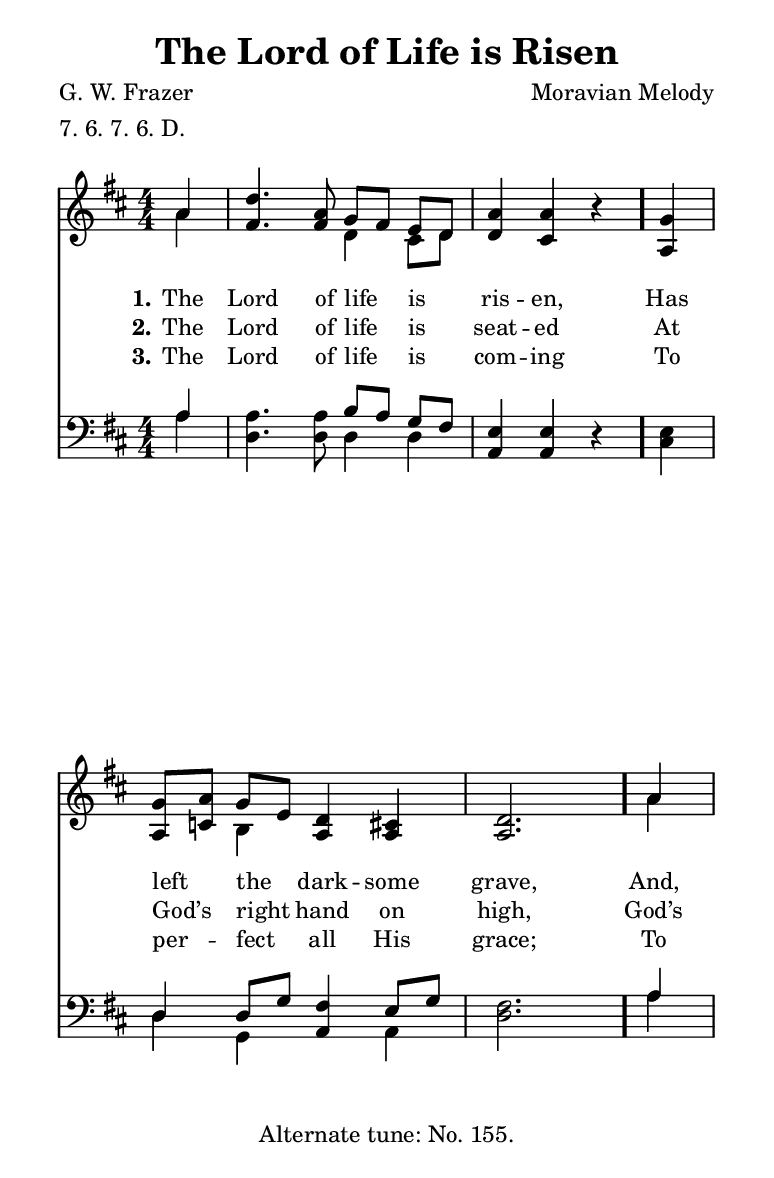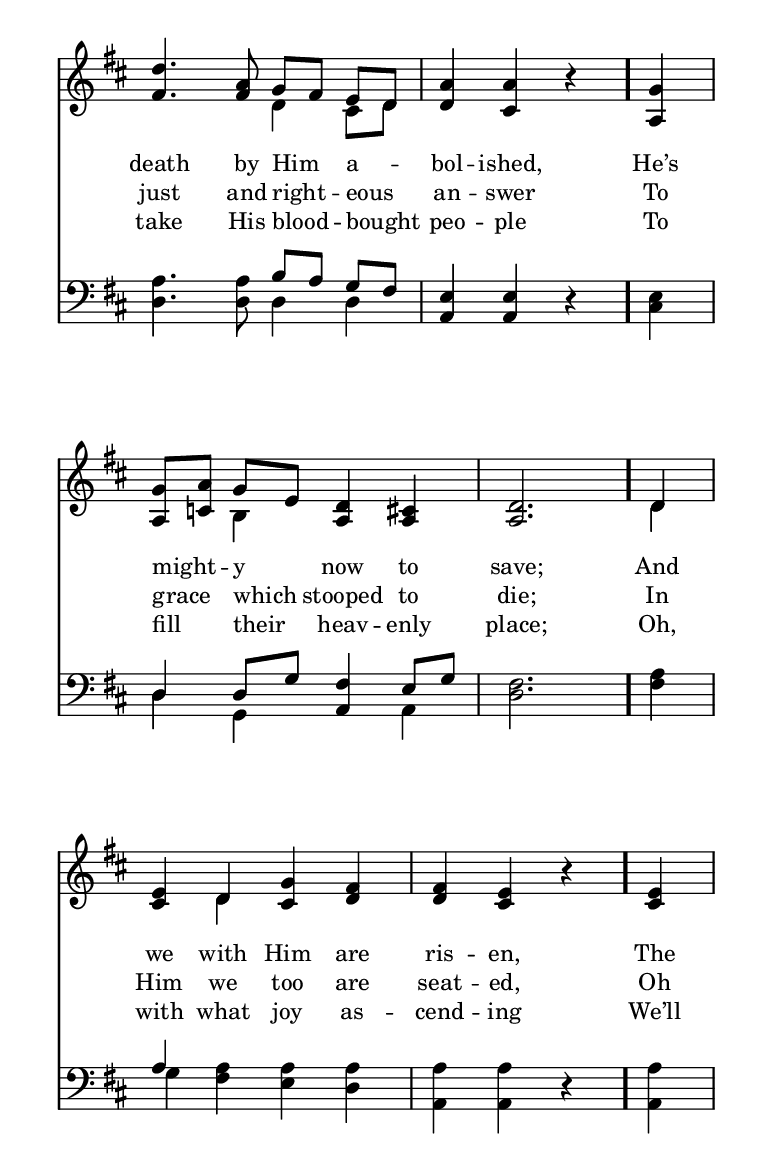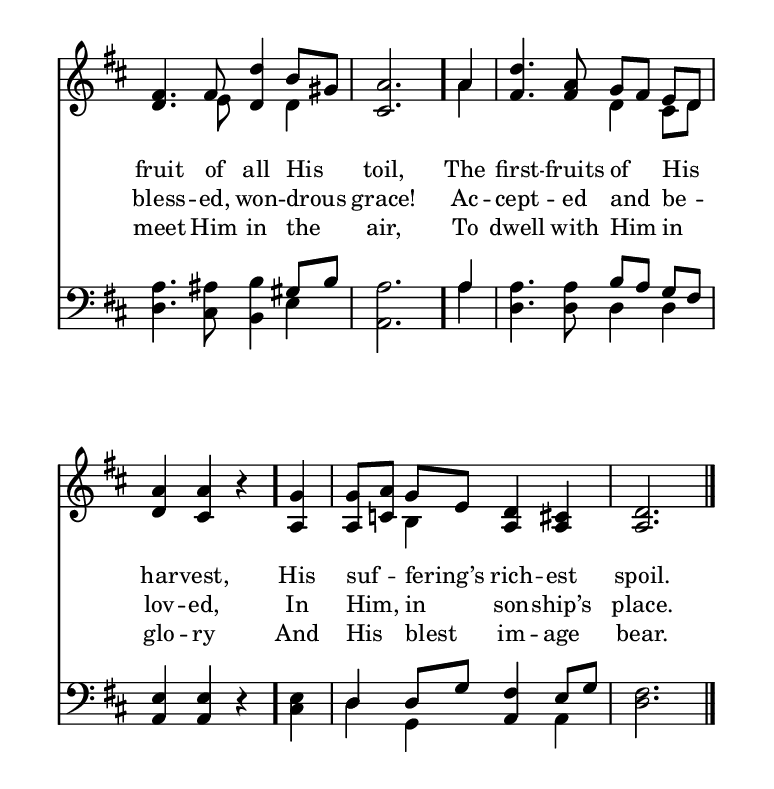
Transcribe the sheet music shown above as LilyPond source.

\include "common/global.ily"
\paper {
  \include "common/paper.ily"
  oddFooterMarkup = \markup { \fill-line { \on-the-fly \first-page "Alternate tune: No. 155." } }
}

\header{
  hymnnumber = "196"
  title = "The Lord of Life is Risen"
  tunename = "Ostrava"
  meter = "7. 6. 7. 6. D."
  poet = "G. W. Frazer"
  composer = "Moravian Melody"
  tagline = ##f
}

global = {
  \include "common/overrides.ily"
  \override Staff.TimeSignature.style = #'numbered % original has `c`
  \time 4/4
  \override Score.MetronomeMark.transparent = ##t % hide all fermata changes too
  \tempo 4=90
  \key d \major
  \partial 4
  \autoBeamOff
}

notesSoprano = {
\global
\relative c' {

  a'4 | d4. a8 g[ fis] e[ d] | a'4 a r4
  g4 | g8[ a] g[ e] d4 cis | d2. \eogbreak
  a'4 | d4. a8 g[ fis] e[ d] | a'4 a r4
  g4 | g8[ a] g[ e] d4 cis | d2. \eogbreak

  d4 | e d g fis | fis e r
  e4 | fis4. fis8 d'4 b8[ gis] | a2. \eogbreak

  a4 | d4. a8 g[ fis] e[ d] | a'4 a r4
  g4 | g8[ a] g[ e] d4 cis | d2.

  \bar "|."

}
}

notesAlto = {
\global
\relative e {

  a'4 | fis4. fis8 d4 cis8[ d] | d4 cis r
  a4 | a8[ c] b4 a a | a2.
  a'4 | fis4. fis8 d4 cis8[ d] | d4 cis r
  a4 | a8[ c] b4 a a | a2.

  d4 | cis d cis d | d cis r
  cis4 | d4. e8 d4 d | cis2.
  a'4 | fis4. fis8 d4 cis8[ d] | d4 cis r
  a4 | a8[ c] b4 a a | a2.

}
}

notesTenor = {
\global
\relative a {

  a4 | a4. a8 b8[ a] g[ fis] | e4 e r
  e4 | d d8[ g] fis4 e8[ g] | fis2.
  a4 | a4. a8 b8[ a] g[ fis] | e4 e r
  e4 | d d8[ g] fis4 e8[ g] | fis2.

  a4 | a a a a | a a r
  a4 | a4. ais8 b4 gis8[ b] | a2.
  a4 | a4. a8 b8[ a] g[ fis] | e4 e r
  e4 | d d8[ g] fis4 e8[ g] | fis2.

}
}

notesBass = {
\global
\relative f, {

  a'4 | d,4. d8 d4 d | a4 a r
  cis4 | d g, a a | d2.
  a'4 | d,4. d8 d4 d | a4 a r
  cis4 | d g, a a | d2.

  fis4 | g fis e d | a a r
  a4 | d4. cis8 b4 e | a,2.
  a'4 | d,4. d8 d4 d | a4 a r
  cis4 | d g, a a | d2.

}
}

wordsA = \lyricmode {
\set stanza = "1."

The Lord of life is ris -- en, \bar "."
Has left the dark -- some grave, \bar "."
And, death by Him a -- bol -- ished, \bar "."
He’s might -- y now to save; \bar "."
And we with Him are ris -- en, \bar "."
The fruit of all His toil, \bar "."
The first -- fruits of His har -- vest, \bar "."
His suf -- fering’s rich -- est spoil. \bar "."

}

wordsB = \lyricmode {
\set stanza = "2."

The Lord of life is seat -- ed
At God’s right hand on high,
God’s just and right -- eous an -- swer
To grace which stooped to die;
In Him we too are seat -- ed,
Oh bless -- ed, won -- drous grace!
Ac -- cept -- ed and be -- lov -- ed,
In Him, in son -- ship’s place.

}

wordsC = \lyricmode {
\set stanza = "3."

The Lord of life is com -- ing
To per -- fect all His grace;
To take His blood -- bought peo -- ple
To fill their heav -- enly place;
Oh, with what joy as -- cend -- ing
We’ll meet Him in the air,
To dwell with Him in glo -- ry
And His blest im -- age bear.

}

\score {
  \context ChoirStaff <<
    \context Staff = upper <<
      \set Staff.autoBeaming = ##f
      \set ChoirStaff.systemStartDelimiter = #'SystemStartBar
      \set ChoirStaff.printPartCombineTexts = ##f
      \partcombine #'(2 . 9) \notesSoprano \notesAlto
      \context NullVoice = sopranos { \voiceOne << \notesSoprano >> }
      \context NullVoice = altos { \voiceTwo << \notesAlto >> }
      \context Lyrics = one   \lyricsto sopranos \wordsA
      \context Lyrics = two   \lyricsto sopranos \wordsB
      \context Lyrics = three \lyricsto sopranos \wordsC
    >>
    \context Staff = men <<
      \set Staff.autoBeaming = ##f
      \clef bass
      \set ChoirStaff.printPartCombineTexts = ##f
      \partcombine #'(2 . 9) \notesTenor \notesBass
      \context NullVoice = tenors { \voiceOne << \notesTenor >> }
      \context NullVoice = basses { \voiceTwo << \notesBass >> }
    >>
  >>
  \layout {
    \include "common/layout.ily"
  }
  \midi{
    \include "common/midi.ily"
  }
}

\version "2.19.49"  % necessary for upgrading to future LilyPond versions.

% vi:set et ts=2 sw=2 ai nocindent syntax=lilypond:
